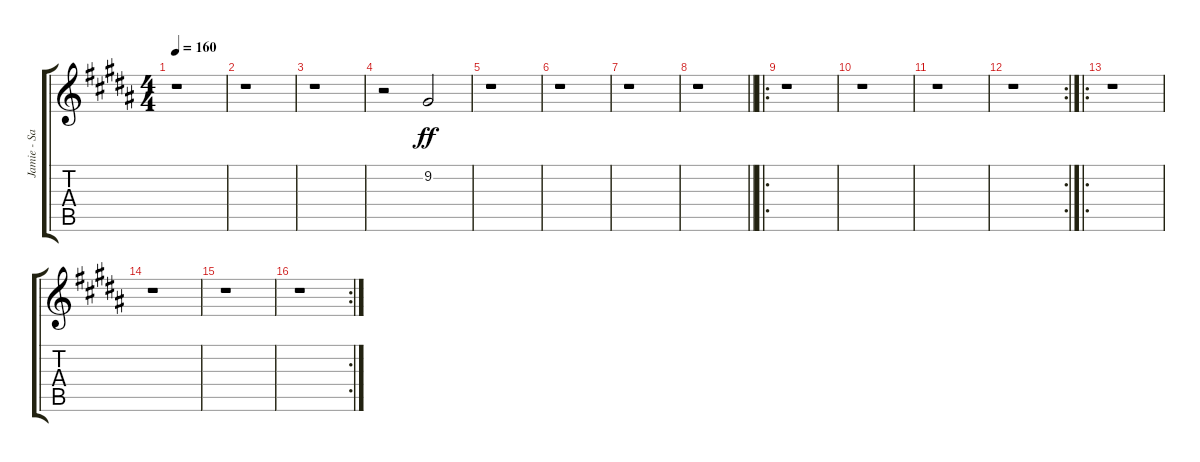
\track ("Jamie - Samples" "Jamie - Sa") {instrument choiraahs}
\staff {score tabs}
\tuning (E4 B3 G3 D3 A2 D2) {hide}
\ts (4 4)
\tempo 160
\clef g2
\ks b
r.1{dy f} |
\ks g#minor
r.1 |
r.1 |
r.2 9.2.2{dy ff} |
\ks b
r.1 |
\ks g#minor
r.1 |
r.1 |
\barLineRight lightlight
r.1 |
\ro
\ks b
r.1 |
\ks g#minor
r.1 |
r.1 |
\rc 2
r.1 |
\ro
\ks b
r.1 |
\ks g#minor
r.1 |
r.1 |
\rc 2
r.1
